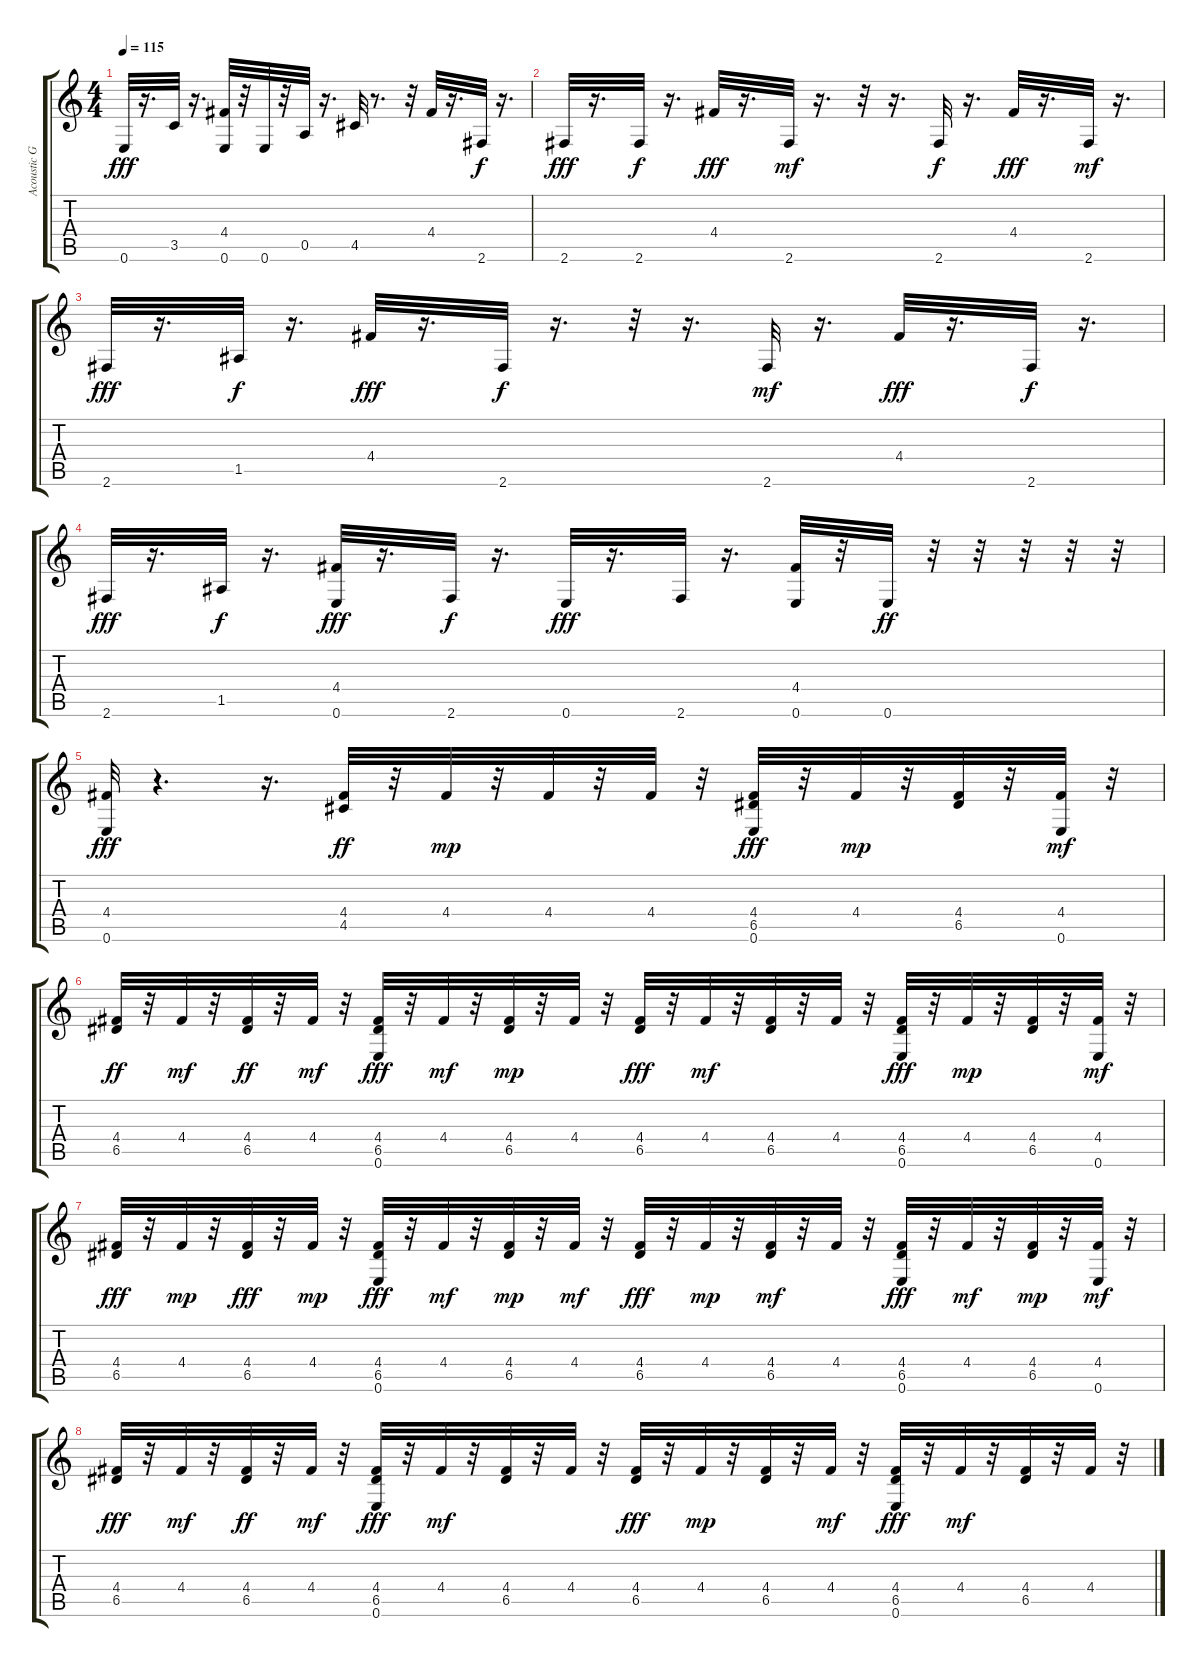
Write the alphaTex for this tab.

\track ("Acoustic Guitar" "Acoustic G") {instrument acousticguitarsteel}
\staff {score tabs}
\tuning (E4 B3 G3 D3 A2 E2) {hide}
\ts (4 4)
\tempo 115
\clef g2
\ks c
0.6.32{dy fff} r.16{d} 3.5.32 r.16{d} (4.4 0.6).32 r.32 0.6.32 r.32 0.5.32 r.16{d} 4.5.32 r.8{d} r.32 4.4.32 r.16{d} 2.6.32{dy f} r.16{d} |
2.6.32{dy fff} r.16{d} 2.6.32{dy f} r.16{d} 4.4.32{dy fff} r.16{d} 2.6.32{dy mf} r.16{d} r.32 r.16{d} 2.6.32{dy f} r.16{d} 4.4.32{dy fff} r.16{d} 2.6.32{dy mf} r.16{d} |
2.6.32{dy fff} r.16{d} 1.5.32{dy f} r.16{d} 4.4.32{dy fff} r.16{d} 2.6.32{dy f} r.16{d} r.32 r.16{d} 2.6.32{dy mf} r.16{d} 4.4.32{dy fff} r.16{d} 2.6.32{dy f} r.16{d} |
2.6.32{dy fff} r.16{d} 1.5.32{dy f} r.16{d} (4.4 0.6).32{dy fff} r.16{d} 2.6.32{dy f} r.16{d} 0.6.32{dy fff} r.16{d} 2.6.32 r.16{d} (4.4 0.6).32 r.32 0.6.32{dy ff} r.32 r.32 r.32 r.32 r.32 |
(4.4 0.6).32{dy fff} r.4{d} r.16{d} (4.4 4.5).32{dy ff} r.32 4.4.32{dy mp} r.32 4.4.32 r.32 4.4.32 r.32 (4.4 6.5 0.6).32{dy fff} r.32 4.4.32{dy mp} r.32 (4.4 6.5).32 r.32 (4.4 0.6).32{dy mf} r.32 |
(4.4 6.5).32{dy ff} r.32 4.4.32{dy mf} r.32 (4.4 6.5).32{dy ff} r.32 4.4.32{dy mf} r.32 (4.4 6.5 0.6).32{dy fff} r.32 4.4.32{dy mf} r.32 (4.4 6.5).32{dy mp} r.32 4.4.32 r.32 (4.4 6.5).32{dy fff} r.32 4.4.32{dy mf} r.32 (4.4 6.5).32 r.32 4.4.32 r.32 (4.4 6.5 0.6).32{dy fff} r.32 4.4.32{dy mp} r.32 (4.4 6.5).32 r.32 (4.4 0.6).32{dy mf} r.32 |
(4.4 6.5).32{dy fff} r.32 4.4.32{dy mp} r.32 (4.4 6.5).32{dy fff} r.32 4.4.32{dy mp} r.32 (4.4 6.5 0.6).32{dy fff} r.32 4.4.32{dy mf} r.32 (4.4 6.5).32{dy mp} r.32 4.4.32{dy mf} r.32 (4.4 6.5).32{dy fff} r.32 4.4.32{dy mp} r.32 (4.4 6.5).32{dy mf} r.32 4.4.32 r.32 (4.4 6.5 0.6).32{dy fff} r.32 4.4.32{dy mf} r.32 (4.4 6.5).32{dy mp} r.32 (4.4 0.6).32{dy mf} r.32 |
(4.4 6.5).32{dy fff} r.32 4.4.32{dy mf} r.32 (4.4 6.5).32{dy ff} r.32 4.4.32{dy mf} r.32 (4.4 6.5 0.6).32{dy fff} r.32 4.4.32{dy mf} r.32 (4.4 6.5).32 r.32 4.4.32 r.32 (4.4 6.5).32{dy fff} r.32 4.4.32{dy mp} r.32 (4.4 6.5).32 r.32 4.4.32{dy mf} r.32 (4.4 6.5 0.6).32{dy fff} r.32 4.4.32{dy mf} r.32 (4.4 6.5).32 r.32 4.4.32 r.32
